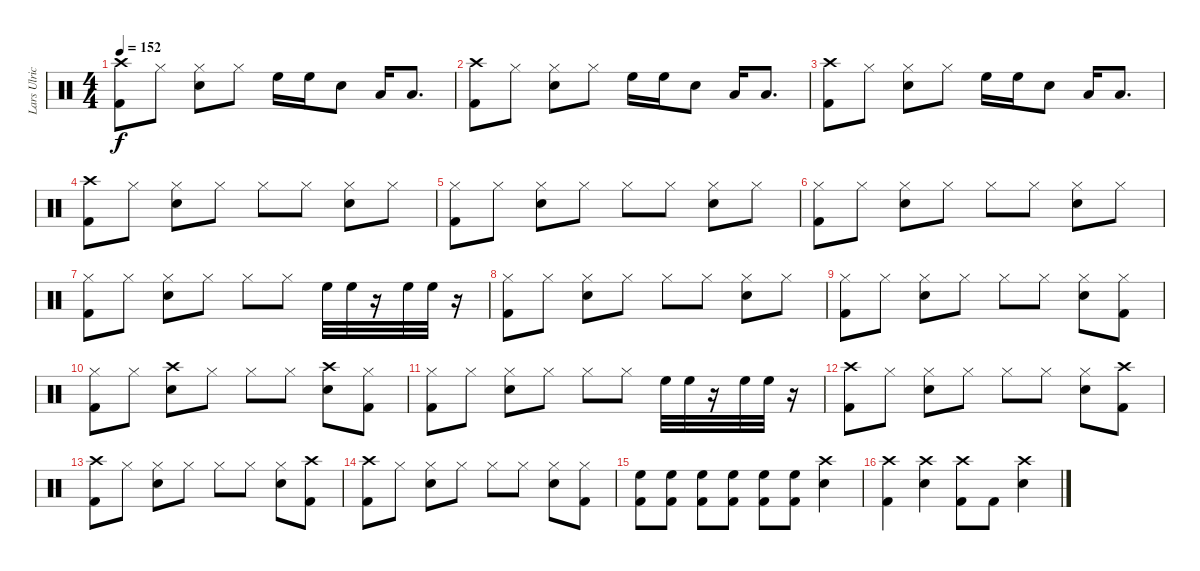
\track ("Lars Ulrich" "Lars Ulric") {instrument percussion}
\staff {score}
\articulation defaults
\ts (4 4)
\tempo 152
\clef neutral
\ks c
("Crash high (hit)" "Kick (hit) 2").8{dy f} "Hi-Hat (closed)".8 ("Hi-Hat (closed)" "Snare (hit) 2").8 "Hi-Hat (closed)".8 "High Floor Tom (hit)".16 "High Floor Tom (hit)".16 "Snare (hit) 2".8 "Low Tom (hit)".16 "Low Tom (hit)".8{d} |
("Crash high (hit)" "Kick (hit) 2").8 "Hi-Hat (closed)".8 ("Hi-Hat (closed)" "Snare (hit) 2").8 "Hi-Hat (closed)".8 "High Floor Tom (hit)".16 "High Floor Tom (hit)".16 "Snare (hit) 2".8 "Low Tom (hit)".16 "Low Tom (hit)".8{d} |
("Crash high (hit)" "Kick (hit) 2").8 "Hi-Hat (closed)".8 ("Hi-Hat (closed)" "Snare (hit) 2").8 "Hi-Hat (closed)".8 "High Floor Tom (hit)".16 "High Floor Tom (hit)".16 "Snare (hit) 2".8 "Low Tom (hit)".16 "Low Tom (hit)".8{d} |
("Crash high (hit)" "Kick (hit) 2").8 "Hi-Hat (closed)".8 ("Hi-Hat (closed)" "Snare (hit) 2").8 "Hi-Hat (closed)".8 "Hi-Hat (closed)".8 "Hi-Hat (closed)".8 ("Hi-Hat (closed)" "Snare (hit) 2").8 "Hi-Hat (closed)".8 |
("Hi-Hat (closed)" "Kick (hit) 2").8 "Hi-Hat (closed)".8 ("Hi-Hat (closed)" "Snare (hit) 2").8 "Hi-Hat (closed)".8 "Hi-Hat (closed)".8 "Hi-Hat (closed)".8 ("Hi-Hat (closed)" "Snare (hit) 2").8 "Hi-Hat (closed)".8 |
("Hi-Hat (closed)" "Kick (hit) 2").8 "Hi-Hat (closed)".8 ("Hi-Hat (closed)" "Snare (hit) 2").8 "Hi-Hat (closed)".8 "Hi-Hat (closed)".8 "Hi-Hat (closed)".8 ("Hi-Hat (closed)" "Snare (hit) 2").8 "Hi-Hat (closed)".8 |
("Hi-Hat (closed)" "Kick (hit) 2").8 "Hi-Hat (closed)".8 ("Hi-Hat (closed)" "Snare (hit) 2").8 "Hi-Hat (closed)".8 "Hi-Hat (closed)".8 "Hi-Hat (closed)".8 "High Floor Tom (hit)".32 "High Floor Tom (hit)".32 r.16 "High Floor Tom (hit)".32 "High Floor Tom (hit)".32 r.16 |
("Hi-Hat (closed)" "Kick (hit) 2").8 "Hi-Hat (closed)".8 ("Hi-Hat (closed)" "Snare (hit) 2").8 "Hi-Hat (closed)".8 "Hi-Hat (closed)".8 "Hi-Hat (closed)".8 ("Hi-Hat (closed)" "Snare (hit) 2").8 "Hi-Hat (closed)".8 |
("Hi-Hat (closed)" "Kick (hit) 2").8 "Hi-Hat (closed)".8 ("Hi-Hat (closed)" "Snare (hit) 2").8 "Hi-Hat (closed)".8 "Hi-Hat (closed)".8 "Hi-Hat (closed)".8 ("Hi-Hat (closed)" "Snare (hit) 2").8 ("Hi-Hat (closed)" "Kick (hit) 2").8 |
("Hi-Hat (closed)" "Kick (hit) 2").8 "Hi-Hat (closed)".8 ("Crash high (hit)" "Snare (hit) 2").8 "Hi-Hat (closed)".8 "Hi-Hat (closed)".8 "Hi-Hat (closed)".8 ("Crash high (hit)" "Snare (hit) 2").8 ("Hi-Hat (closed)" "Kick (hit) 2").8 |
("Hi-Hat (closed)" "Kick (hit) 2").8 "Hi-Hat (closed)".8 ("Hi-Hat (closed)" "Snare (hit) 2").8 "Hi-Hat (closed)".8 "Hi-Hat (closed)".8 "Hi-Hat (closed)".8 "High Floor Tom (hit)".32 "High Floor Tom (hit)".32 r.16 "High Floor Tom (hit)".32 "High Floor Tom (hit)".32 r.16 |
("Crash high (hit)" "Kick (hit) 2").8 "Hi-Hat (closed)".8 ("Hi-Hat (closed)" "Snare (hit) 2").8 "Hi-Hat (closed)".8 "Hi-Hat (closed)".8 "Hi-Hat (closed)".8 ("Hi-Hat (closed)" "Snare (hit) 2").8 ("Crash high (hit)" "Kick (hit) 2").8 |
("Crash high (hit)" "Kick (hit) 2").8 "Hi-Hat (closed)".8 ("Hi-Hat (closed)" "Snare (hit) 2").8 "Hi-Hat (closed)".8 "Hi-Hat (closed)".8 "Hi-Hat (closed)".8 ("Hi-Hat (closed)" "Snare (hit) 2").8 ("Crash high (hit)" "Kick (hit) 2").8 |
("Crash high (hit)" "Kick (hit) 2").8 "Hi-Hat (closed)".8 ("Hi-Hat (closed)" "Snare (hit) 2").8 "Hi-Hat (closed)".8 "Hi-Hat (closed)".8 "Hi-Hat (closed)".8 ("Hi-Hat (closed)" "Snare (hit) 2").8 ("Hi-Hat (closed)" "Kick (hit) 2").8 |
("Kick (hit) 2" "High Floor Tom (hit)").8 ("Kick (hit) 2" "High Floor Tom (hit)").8 ("Kick (hit) 2" "High Floor Tom (hit)").8 ("Kick (hit) 2" "High Floor Tom (hit)").8 ("Kick (hit) 2" "High Floor Tom (hit)").8 ("Kick (hit) 2" "High Floor Tom (hit)").8 ("Crash high (hit)" "Snare (hit) 2").4 |
("Crash high (hit)" "Kick (hit) 2").4 ("Crash high (hit)" "Snare (hit) 2").4 ("Crash high (hit)" "Kick (hit) 2").8 "Kick (hit) 2".8 ("Crash high (hit)" "Snare (hit) 2").4
